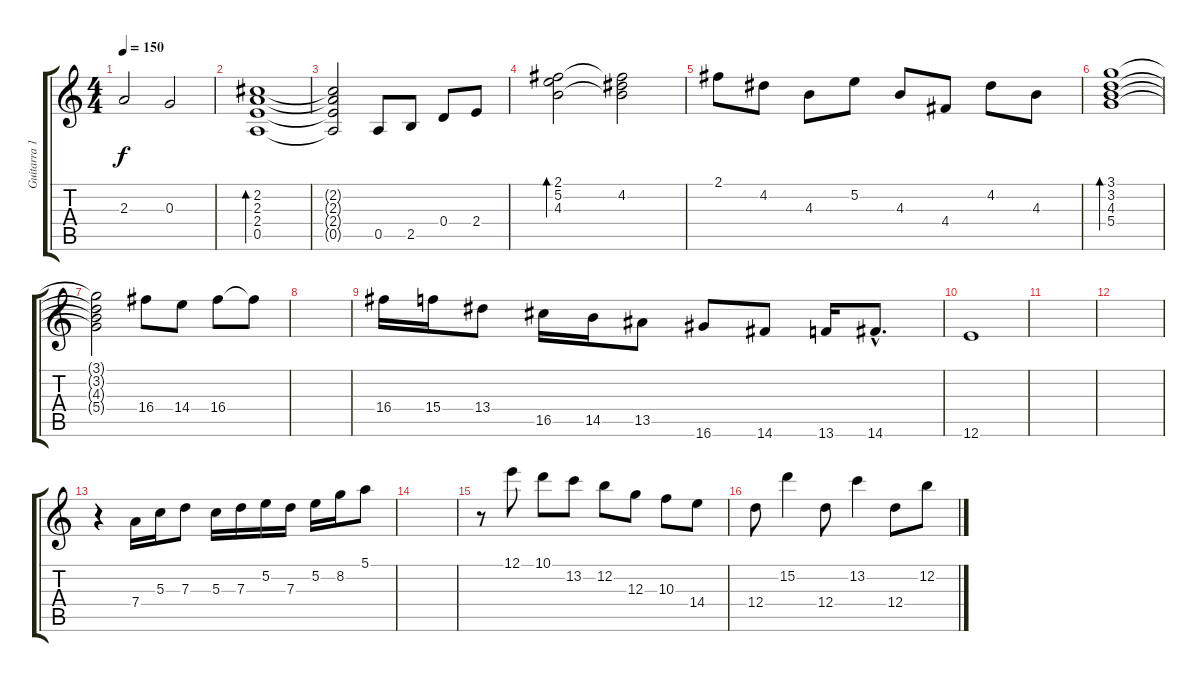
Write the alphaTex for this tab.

\track ("Guitarra 1" "Guitarra 1") {instrument overdrivenguitar}
\staff {score tabs}
\tuning (E4 B3 G3 D3 A2 E2) {hide}
\ts (4 4)
\tempo 150
\clef g2
\ks c
2.3.2{dy f} 0.3.2 |
(2.2 2.3 2.4 0.5).1{bd 480} |
(2.2{t} 2.3{t} 2.4{t} 0.5{t}).2 0.5.8 2.5.8 0.4.8 2.4.8 |
(2.1 5.2 4.3).2{bd 480} (2.1{t} 4.2 4.3{t}).2 |
2.1.8 4.2.8 4.3.8 5.2.8 4.3.8 4.4.8 4.2.8 4.3.8 |
(3.1 3.2 4.3 5.4).1{bd 480} |
(3.1{t} 3.2{t} 4.3{t} 5.4{t}).2 16.4.8 14.4.8 16.4.8 16.4{t}.8{instrument overdrivenguitar} |
|
16.4.16 15.4.16 13.4.8 16.5.16 14.5.16 13.5.8 16.6.8 14.6.8 13.6.16 14.6{hac}.8{d} |
12.6.1 |
|
|
r.4 7.4.16 5.3.16 7.3.8 5.3.16 7.3.16 5.2.16 7.3.16 5.2.16 8.2.16 5.1.8 |
|
r.8 12.1.8 10.1.8 13.2.8 12.2.8 12.3.8 10.3.8 14.4.8 |
12.4.8 15.2.4 12.4.8 13.2.4 12.4.8 12.2.8
